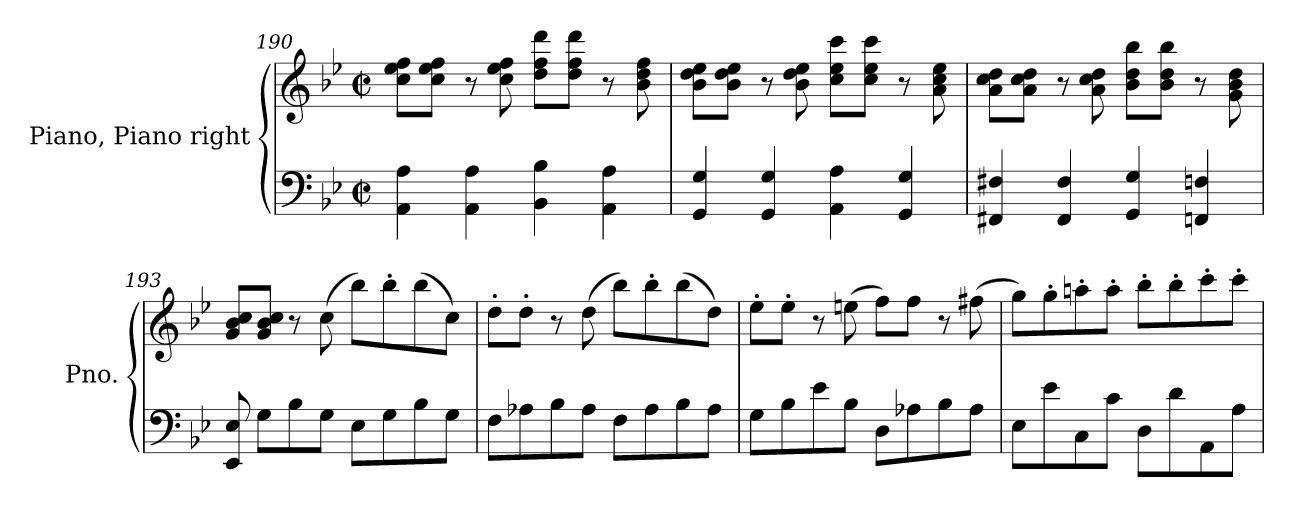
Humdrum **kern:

**kern	**kern
*part1	*part1
*staff2	*staff1
*I"Piano, Piano right	*
*I'Pno.	*
*clefF4	*clefG2
*k[b-e-]	*k[b-e-]
*M2/2	*M2/2
*met(c|)	*met(c|)
=190	=190
4AA\ 4A\	8cc\ 8ee-\ 8ff\L
.	8cc\ 8ee-\ 8ff\J
4AA\ 4A\	8r
.	8cc\ 8ee-\ 8ff\
4BB-\ 4B-\	8dd\ 8ff\ 8ddd\L
.	8dd\ 8ff\ 8ddd\J
4AA\ 4A\	8r
.	8b-\ 8dd\ 8ff\
=191	=191
4GG/ 4G/	8b-\ 8dd\ 8ee-\L
.	8b-\ 8dd\ 8ee-\J
4GG/ 4G/	8r
.	8b-\ 8dd\ 8ee-\
4AA\ 4A\	8cc\ 8ee-\ 8ccc\L
.	8cc\ 8ee-\ 8ccc\J
4GG/ 4G/	8r
.	8a\ 8cc\ 8ee-\
=192	=192
4FF#X/ 4F#X/	8a\ 8cc\ 8dd\L
.	8a\ 8cc\ 8dd\J
4FF#/ 4F#/	8r
.	8a\ 8cc\ 8dd\
4GG/ 4G/	8b-\ 8dd\ 8bb-\L
.	8b-\ 8dd\ 8bb-\J
4FFn/ 4Fn/	8r
.	8g\ 8b-\ 8dd\
=193	=193
8EE-/ 8E-/	8g/ 8b-/ 8cc/L
8G\L	8g/ 8b-/ 8cc/J
8B-\	8r
8G\J	(>8cc\
8E-\L	8bb-\L)
8G\	8bb-'\
8B-\	(>8bb-\
8G\J	8cc\J)
=194	=194
8F\L	8dd'\L
8A-X\	8dd'\J
8B-\	8r
8A-\J	(>8dd\
8F\L	8bb-\L)
8A-\	8bb-'\
8B-\	(>8bb-\
8A-\J	8dd\J)
=195	=195
8G\L	8ee-'\L
8B-\	8ee-'\J
8e-\	8r
8B-\J	(>8een\
8D\L	8ff\L)
8A-X\	8ff\J
8B-\	8r
8A-\J	(>8ff#X\
=196	=196
8E-\L	8gg\L)
8e-\	8gg'\
8C\	8aan'\
8c\J	8aa'\J
8D\L	8bb-'\L
8d\	8bb-'\
8AA\	8ccc'\
8A\J	8ccc'\J
=	=
*-	*-
